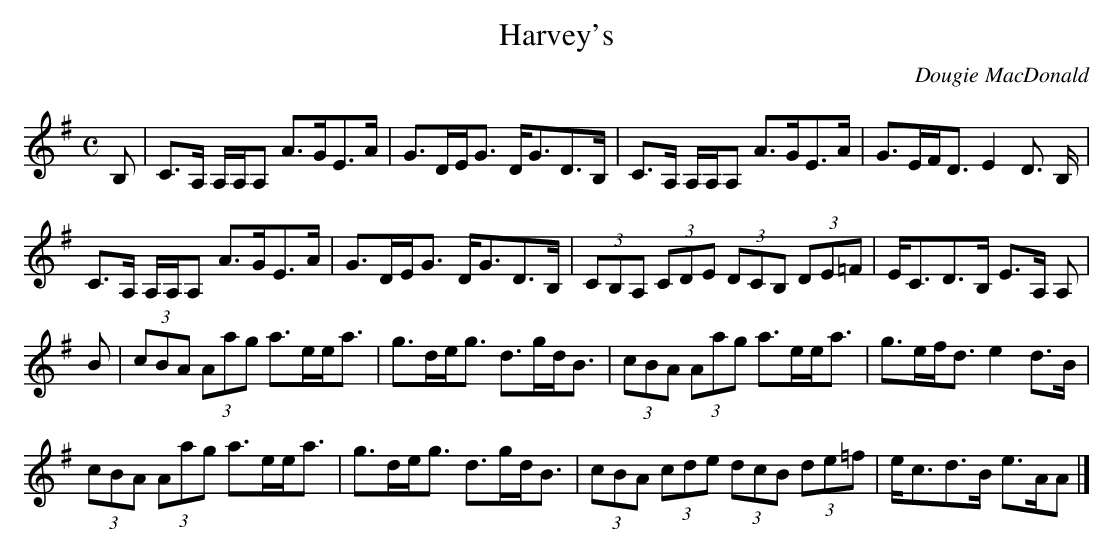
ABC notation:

X:1
T:Harvey's
M:C
L:1/8
C:Dougie MacDonald
K:ADor
B,|C>A, A,/A,/A, A>GE>A|G>DE<G D<GD>B,|C>A, A,/A,/A, A>GE>A|G>EF<D E2 D>
B,|!
C>A, A,/A,/A, A>GE>A|G>DE<G D<GD>B,|(3CB,A, (3CDE (3DCB, (3DE=F|E<CD>B,
E>A, A,|!
B|(3cBA (3Aag a>ee<a|g>de<g d>gd<B|(3cBA (3Aag a>ee<a|g>ef<d e2 d>B|!
(3cBA (3Aag a>ee<a|g>de<g d>gd<B|(3cBA (3cde (3dcB (3de=f|e<cd>B e>AA|]
